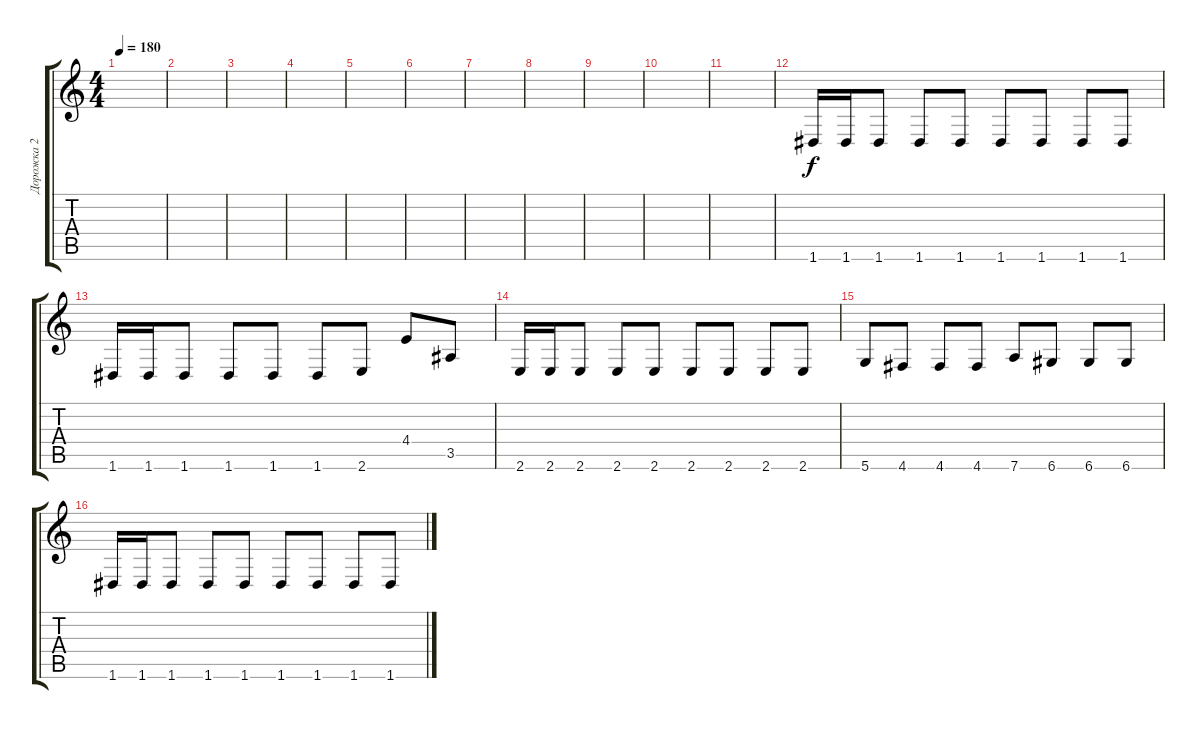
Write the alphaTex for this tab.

\track ("Дорожка 2" "Дорожка 2") {instrument distortionguitar}
\staff {score tabs}
\tuning (D4 A3 F3 C3 G2 D2) {hide}
\ts (4 4)
\tempo 180
\clef g2
\ks c
|
|
|
|
|
|
|
|
|
|
|
1.6.16 1.6.16 1.6.8 1.6.8 1.6.8 1.6.8 1.6.8 1.6.8 1.6.8 |
1.6.16 1.6.16 1.6.8 1.6.8 1.6.8 1.6.8 2.6.8 4.4.8 3.5.8 |
2.6.16 2.6.16 2.6.8 2.6.8 2.6.8 2.6.8 2.6.8 2.6.8 2.6.8 |
5.6.8 4.6.8 4.6.8 4.6.8 7.6.8 6.6.8 6.6.8 6.6.8 |
1.6.16 1.6.16 1.6.8 1.6.8 1.6.8 1.6.8 1.6.8 1.6.8 1.6.8
